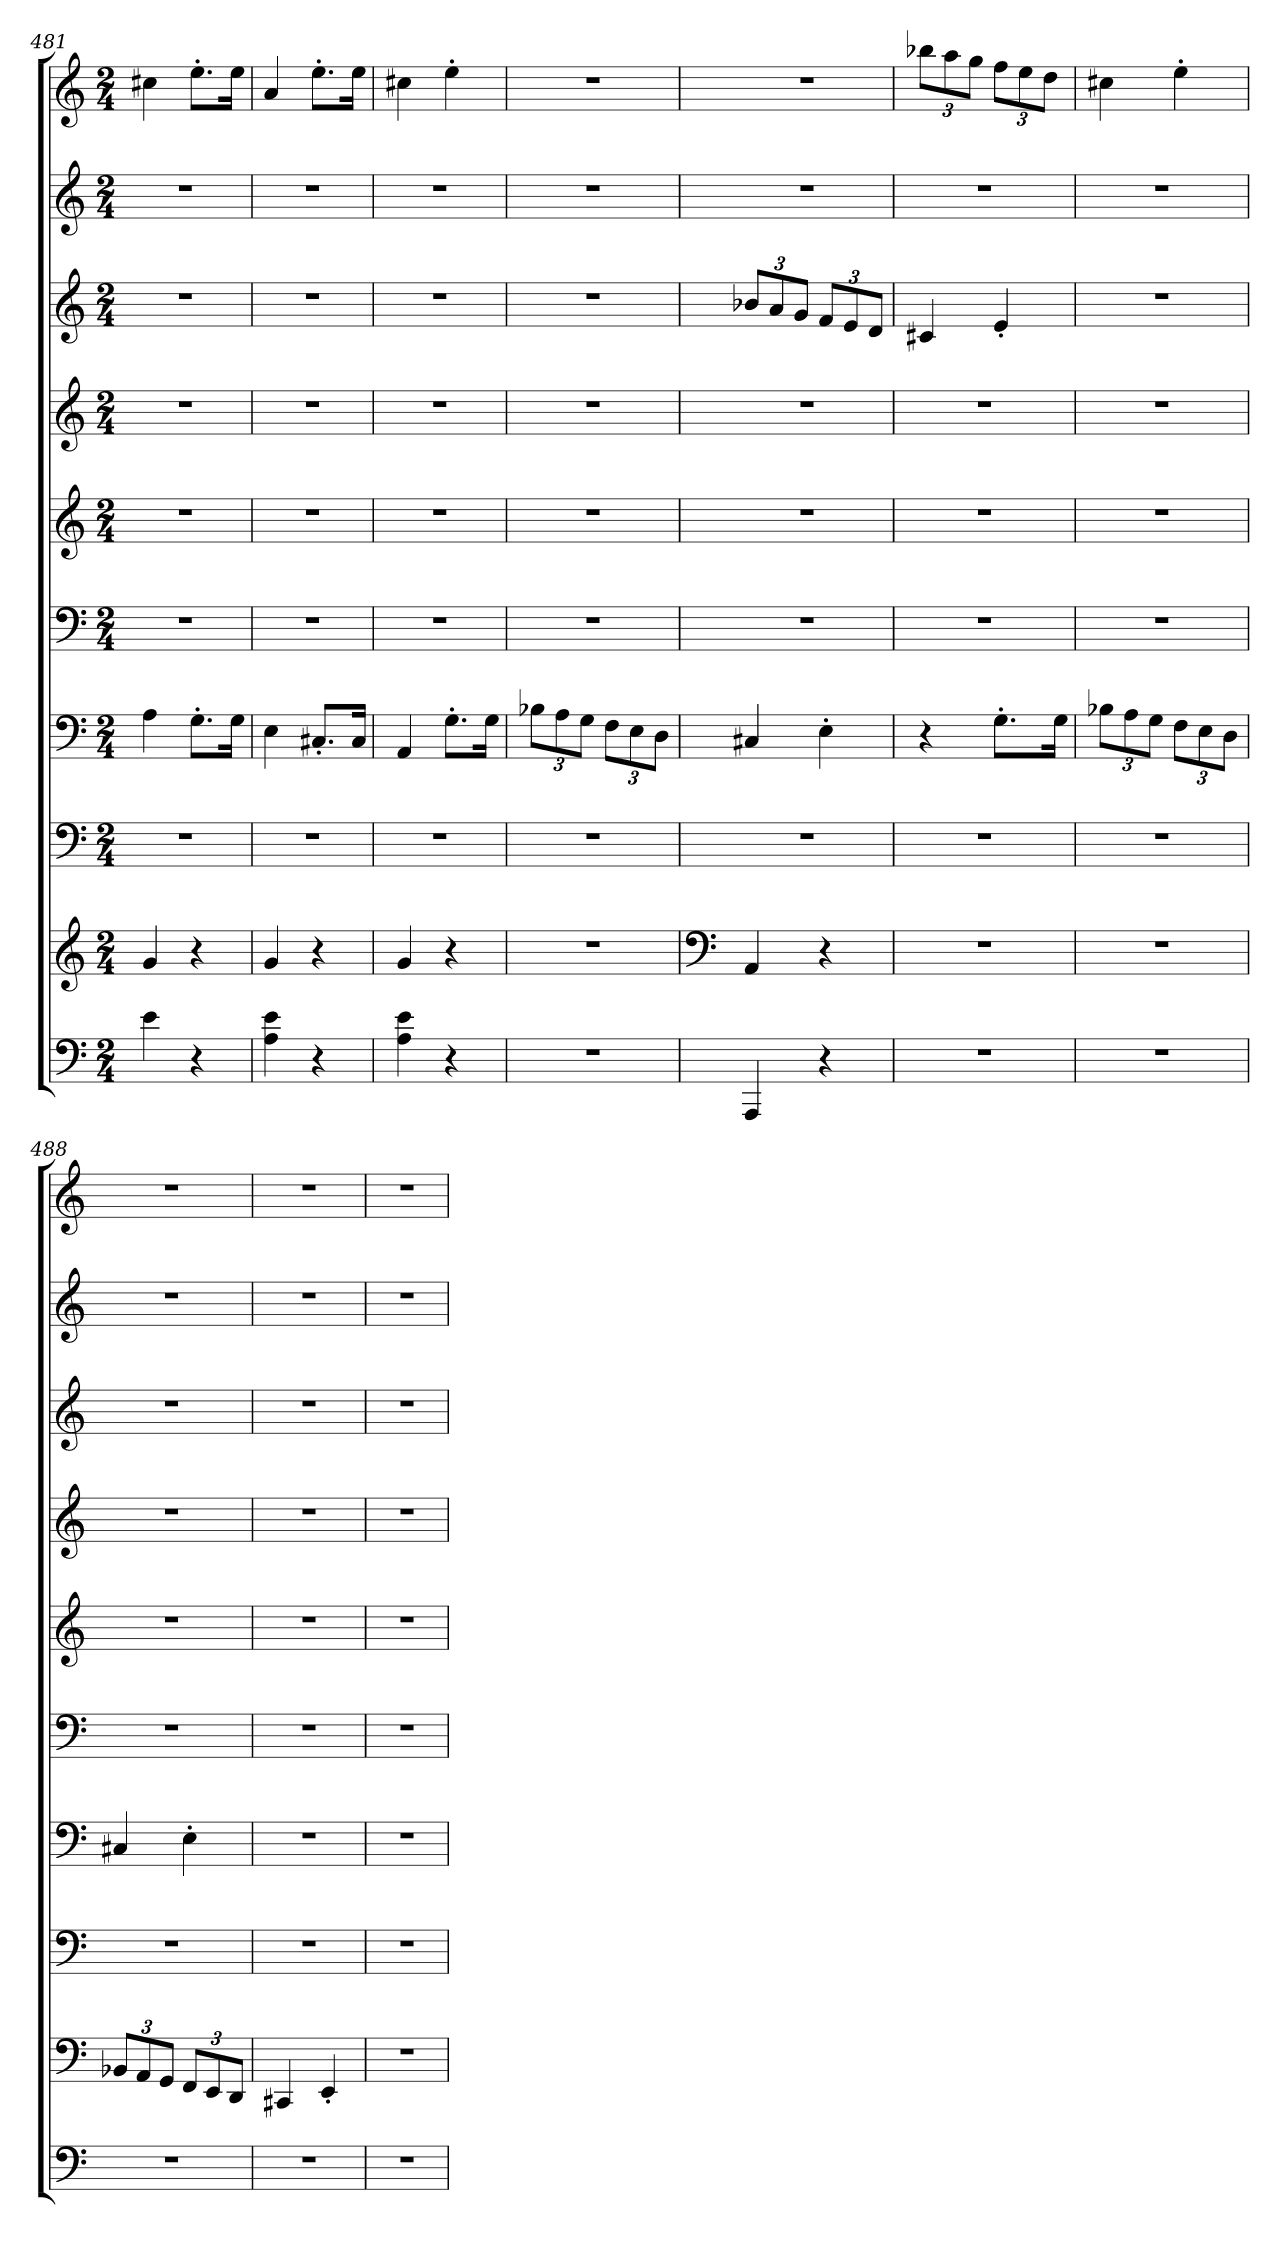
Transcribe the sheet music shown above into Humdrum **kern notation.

**kern	**kern	**kern	**kern	**kern	**kern	**kern	**kern	**kern	**kern
*part5	*part5	*part4	*part4	*part3	*part3	*part2	*part2	*part1	*part1
*staff10	*staff9	*staff8	*staff7	*staff6	*staff5	*staff4	*staff3	*staff2	*staff1
*clefF4	*clefG2	*clefF4	*clefF4	*clefF4	*clefG2	*clefG2	*clefG2	*clefG2	*clefG2
*k[]	*k[]	*k[]	*k[]	*k[]	*k[]	*k[]	*k[]	*k[]	*k[]
*M2/4	*M2/4	*M2/4	*M2/4	*M2/4	*M2/4	*M2/4	*M2/4	*M2/4	*M2/4
*MM136	*MM136	*MM136	*MM136	*MM136	*MM136	*MM136	*MM136	*MM136	*MM136
=481	=481	=481	=481	=481	=481	=481	=481	=481	=481
4e\	4g/	2r	4A\	2r	2r	2r	2r	2r	4cc#X\
4r	4r	.	8.G'\L	.	.	.	.	.	8.ee'\L
.	.	.	16G\Jk	.	.	.	.	.	16ee\Jk
=482	=482	=482	=482	=482	=482	=482	=482	=482	=482
*	*	*	*	*	*	*	*	*	*MM136
4A\ 4e\	4g/	2r	4E\	2r	2r	2r	2r	2r	4a/
4r	4r	.	8.C#X'/L	.	.	.	.	.	8.ee'\L
.	.	.	16C#/Jk	.	.	.	.	.	16ee\Jk
=483	=483	=483	=483	=483	=483	=483	=483	=483	=483
*	*	*	*	*	*	*	*	*	*MM136
4A\ 4e\	4g/	2r	4AA/	2r	2r	2r	2r	2r	4cc#X\
4r	4r	.	8.G'\L	.	.	.	.	.	4ee'\
.	.	.	16G\Jk	.	.	.	.	.	.
!!LO:PB:g=z
=484	=484	=484	=484	=484	=484	=484	=484	=484	=484
*	*	*	*Xbrackettup	*	*	*	*	*	*
*	*	*	*	*	*	*	*	*	*MM136
2r	2r	2r	12B-X\L	2r	2r	2r	2r	2r	2r
.	.	.	12A\	.	.	.	.	.	.
.	.	.	12G\J	.	.	.	.	.	.
.	.	.	12F\L	.	.	.	.	.	.
.	.	.	12E\	.	.	.	.	.	.
.	.	.	12D\J	.	.	.	.	.	.
=485	=485	=485	=485	=485	=485	=485	=485	=485	=485
*	*clefF4	*	*	*	*	*	*	*	*
*	*	*	*	*	*	*	*Xbrackettup	*	*
*	*	*	*	*	*	*	*	*	*MM136
4AAA/	4AA/	2r	4C#X/	2r	2r	2r	12b-X/L	2r	2r
.	.	.	.	.	.	.	12a/	.	.
.	.	.	.	.	.	.	12g/J	.	.
4r	4r	.	4E'\	.	.	.	12f/L	.	.
.	.	.	.	.	.	.	12e/	.	.
.	.	.	.	.	.	.	12d/J	.	.
=486	=486	=486	=486	=486	=486	=486	=486	=486	=486
*	*	*	*	*	*	*	*	*	*Xbrackettup
*	*	*	*	*	*	*	*	*	*MM136
2r	2r	2r	4r	2r	2r	2r	4c#X/	2r	12bb-X\L
.	.	.	.	.	.	.	.	.	12aa\
.	.	.	.	.	.	.	.	.	12gg\J
.	.	.	8.G'\L	.	.	.	4e'/	.	12ff\L
.	.	.	.	.	.	.	.	.	12ee\
.	.	.	.	.	.	.	.	.	12dd\J
.	.	.	16G\Jk	.	.	.	.	.	.
=487	=487	=487	=487	=487	=487	=487	=487	=487	=487
*	*	*	*	*	*	*	*	*	*MM136
2r	2r	2r	12B-X\L	2r	2r	2r	2r	2r	4cc#X\
.	.	.	12A\	.	.	.	.	.	.
.	.	.	12G\J	.	.	.	.	.	.
.	.	.	12F\L	.	.	.	.	.	4ee'\
.	.	.	12E\	.	.	.	.	.	.
.	.	.	12D\J	.	.	.	.	.	.
=488	=488	=488	=488	=488	=488	=488	=488	=488	=488
*	*Xbrackettup	*	*	*	*	*	*	*	*
*	*	*	*	*	*	*	*	*	*MM136
2r	12BB-X/L	2r	4C#X/	2r	2r	2r	2r	2r	2r
.	12AA/	.	.	.	.	.	.	.	.
.	12GG/J	.	.	.	.	.	.	.	.
.	12FF/L	.	4E'\	.	.	.	.	.	.
.	12EE/	.	.	.	.	.	.	.	.
.	12DD/J	.	.	.	.	.	.	.	.
=489	=489	=489	=489	=489	=489	=489	=489	=489	=489
2r	4CC#X/	2r	2r	2r	2r	2r	2r	2r	2r
.	4EE'/	.	.	.	.	.	.	.	.
=490	=490	=490	=490	=490	=490	=490	=490	=490	=490
2r	2r	2r	2r	2r	2r	2r	2r	2r	2r
=	=	=	=	=	=	=	=	=	=
*-	*-	*-	*-	*-	*-	*-	*-	*-	*-
